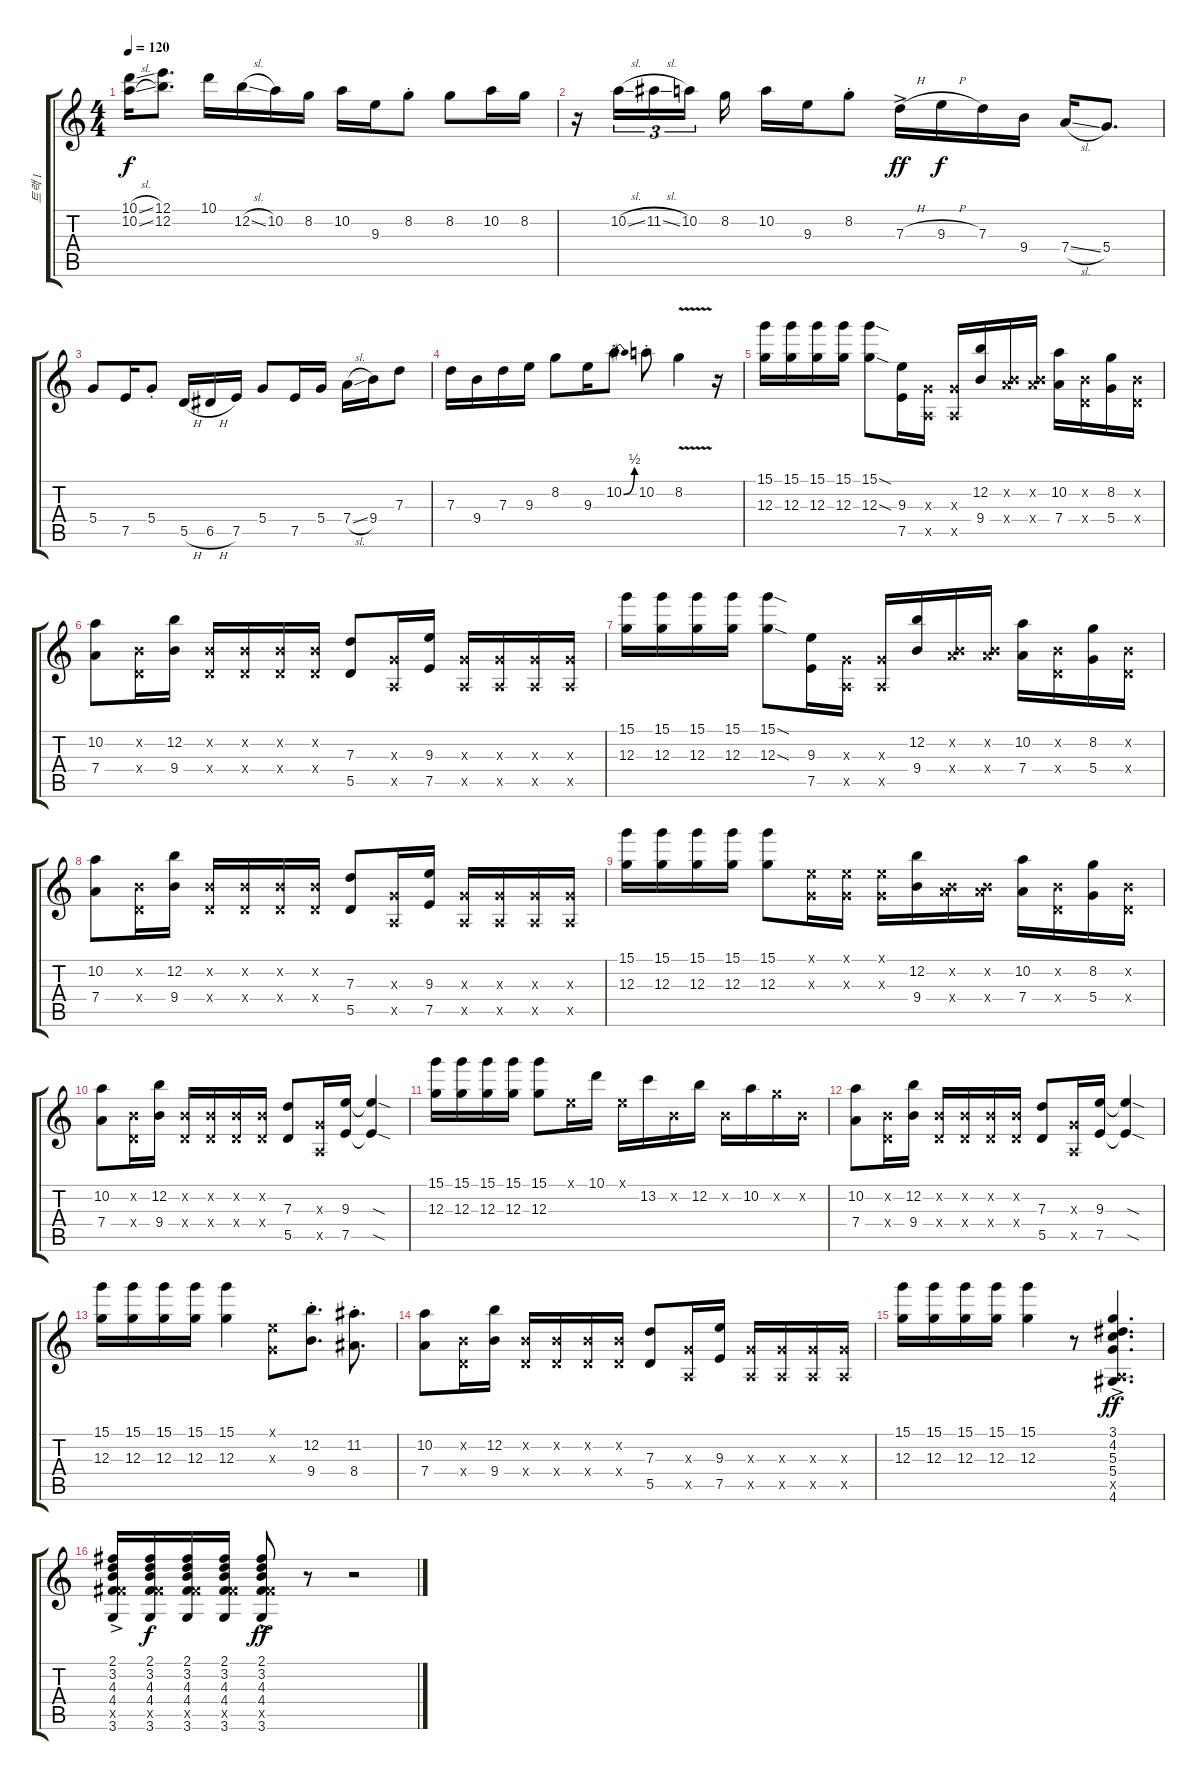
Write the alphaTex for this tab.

\track ("트랙 1" "트랙 1") {instrument acousticguitarsteel}
\staff {score tabs}
\tuning (E4 B3 G3 D3 A2 E2) {hide}
\ts (4 4)
\tempo 120
\clef g2
\ks c
(10.1{sl} 10.2{sl}).16{dy f} (12.1 12.2).8{d} 10.1.16 12.2{sl}.16 10.2.16 8.2.16 10.2.16 9.3.16 8.2{st}.8 8.2.8 10.2.16 8.2.16 |
r.16 10.2{sl}.16{tu (3 2)} 11.2{sl}.16{tu (3 2)} 10.2.16{tu (3 2) beam splitsecondary} 8.2.16 10.2.16 9.3.16 8.2{st}.8 7.3{h ac}.16{dy ff} 9.3{h}.16{dy f} 7.3.16 9.4.16 7.4{sl}.16 5.4.8{d} |
5.4.8 7.5.16 5.4{st}.8 5.5{h}.16 6.5{h}.16 7.5.16 5.4.8 7.5.16 5.4.16 7.4{sl}.16 9.4.16 7.3.8 |
7.3.16 9.4.16 7.3.16 9.3.16 8.2.8 9.3.16 10.2{be (bend 0 0 60 2) st}.8 10.2{st}.8 8.2{v}.4 r.16 |
(15.1 12.3).16 (15.1 12.3).16 (15.1 12.3).16 (15.1 12.3).16 (15.1{sod} 12.3{sod}).8 (9.3 7.5).16 (0.3{x} 0.5{x}).16 (0.3{x} 0.5{x}).16 (12.2 9.4).16 (0.2{x} 7.4{x}).16 (0.2{x} 7.4{x}).16 (10.2 7.4).16 (0.2{x} 0.4{x}).16 (8.2 5.4).16 (0.2{x} 0.4{x}).16 |
(10.2 7.4).8 (0.2{x} 0.4{x}).16 (12.2 9.4).16 (0.2{x} 0.4{x}).16 (0.2{x} 0.4{x}).16 (0.2{x} 0.4{x}).16 (0.2{x} 0.4{x}).16 (7.3 5.5).8 (0.3{x} 0.5{x}).16 (9.3 7.5).16 (0.3{x} 0.5{x}).16 (0.3{x} 0.5{x}).16 (0.3{x} 0.5{x}).16 (0.3{x} 0.5{x}).16 |
(15.1 12.3).16 (15.1 12.3).16 (15.1 12.3).16 (15.1 12.3).16 (15.1{sod} 12.3{sod}).8 (9.3 7.5).16 (0.3{x} 0.5{x}).16 (0.3{x} 0.5{x}).16 (12.2 9.4).16 (0.2{x} 7.4{x}).16 (0.2{x} 7.4{x}).16 (10.2 7.4).16 (0.2{x} 0.4{x}).16 (8.2 5.4).16 (0.2{x} 0.4{x}).16 |
(10.2 7.4).8 (0.2{x} 0.4{x}).16 (12.2 9.4).16 (0.2{x} 0.4{x}).16 (0.2{x} 0.4{x}).16 (0.2{x} 0.4{x}).16 (0.2{x} 0.4{x}).16 (7.3 5.5).8 (0.3{x} 0.5{x}).16 (9.3 7.5).16 (0.3{x} 0.5{x}).16 (0.3{x} 0.5{x}).16 (0.3{x} 0.5{x}).16 (0.3{x} 0.5{x}).16 |
(15.1 12.3).16 (15.1 12.3).16 (15.1 12.3).16 (15.1 12.3).16 (15.1 12.3).8 (0.1{x} 0.3{x}).16 (0.1{x} 0.3{x}).16 (0.1{x} 0.3{x}).16 (12.2 9.4).16 (0.2{x} 7.4{x}).16 (0.2{x} 7.4{x}).16 (10.2 7.4).16 (0.2{x} 0.4{x}).16 (8.2 5.4).16 (0.2{x} 0.4{x}).16 |
(10.2 7.4).8 (0.2{x} 0.4{x}).16 (12.2 9.4).16 (0.2{x} 0.4{x}).16 (0.2{x} 0.4{x}).16 (0.2{x} 0.4{x}).16 (0.2{x} 0.4{x}).16 (7.3 5.5).8 (0.3{x} 0.5{x}).16 (9.3 7.5).16 (9.3{sod t} 7.5{sod t}).4 |
(15.1 12.3).16 (15.1 12.3).16 (15.1 12.3).16 (15.1 12.3).16 (15.1 12.3).8 0.1{x}.16 10.1.16 0.1{x}.16 13.2.16 0.2{x}.16 12.2.16 0.2{x}.16 10.2.16 8.2{x}.16 0.2{x}.16 |
(10.2 7.4).8 (0.2{x} 0.4{x}).16 (12.2 9.4).16 (0.2{x} 0.4{x}).16 (0.2{x} 0.4{x}).16 (0.2{x} 0.4{x}).16 (0.2{x} 0.4{x}).16 (7.3 5.5).8 (0.3{x} 0.5{x}).16 (9.3 7.5).16 (9.3{sod t} 7.5{sod t}).4 |
(15.1 12.3).16 (15.1 12.3).16 (15.1 12.3).16 (15.1 12.3).16 (15.1 12.3).4 (0.1{x} 0.3{x}).8 (12.2 9.4{st}).8{d} (11.2 8.4{st}).8{d} |
(10.2 7.4).8 (0.2{x} 0.4{x}).16 (12.2 9.4).16 (0.2{x} 0.4{x}).16 (0.2{x} 0.4{x}).16 (0.2{x} 0.4{x}).16 (0.2{x} 0.4{x}).16 (7.3 5.5).8 (0.3{x} 0.5{x}).16 (9.3 7.5).16 (0.3{x} 0.5{x}).16 (0.3{x} 0.5{x}).16 (0.3{x} 0.5{x}).16 (0.3{x} 0.5{x}).16 |
(15.1 12.3).16 (15.1 12.3).16 (15.1 12.3).16 (15.1 12.3).16 (15.1 12.3).4 r.8 (3.1{ac} 4.2{ac} 5.3{ac} 5.4{ac} 0.5{ac x} 4.6{ac}).4{d dy ff volume 10} |
(2.1{ac} 3.2{ac} 4.3{ac} 4.4{ac} 9.5{ac x} 3.6{ac}).16 (2.1 3.2 4.3 4.4 9.5{x} 3.6).16{dy f} (2.1 3.2 4.3 4.4 9.5{x} 3.6).16 (2.1 3.2 4.3 4.4 9.5{x} 3.6).16 (2.1{ac} 3.2{ac} 4.3{ac} 4.4{ac} 9.5{ac x} 3.6{ac}).8{dy ff} r.8 r.2
